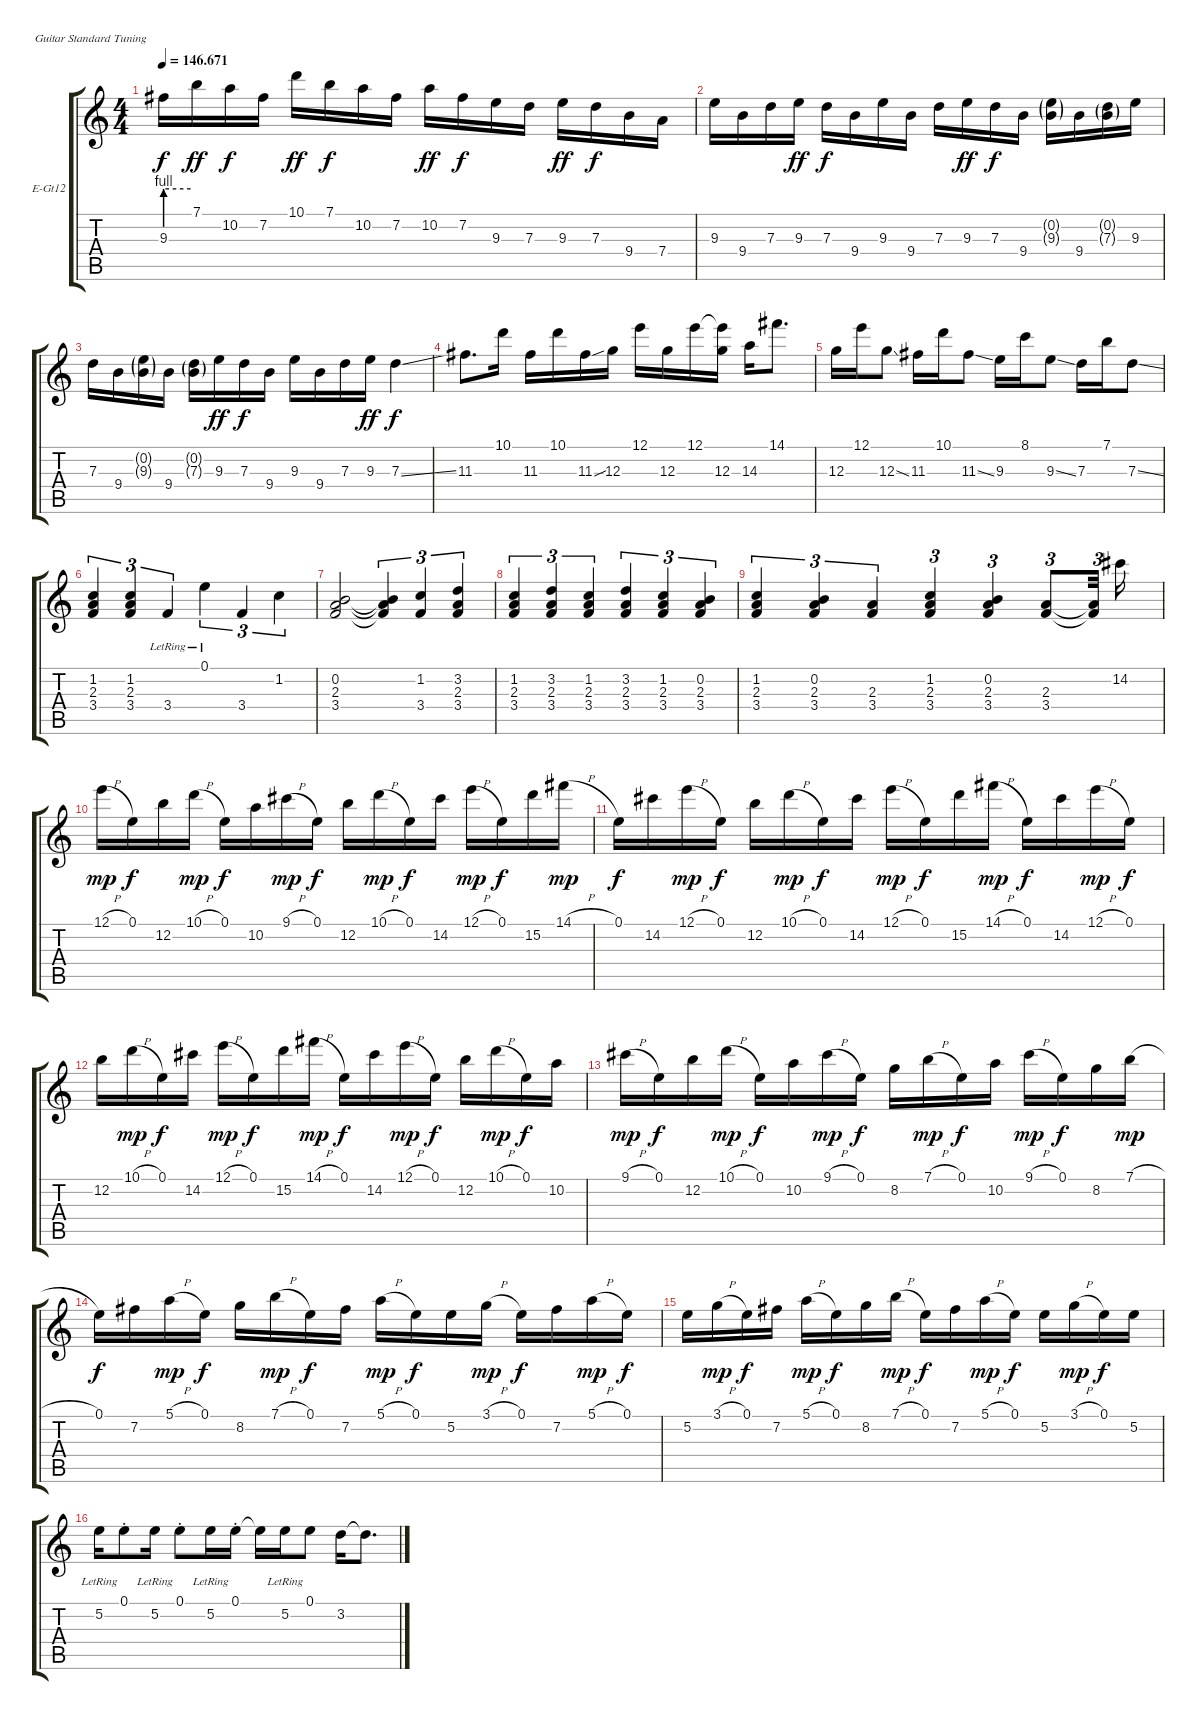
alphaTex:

\bracketExtendMode groupsimilarinstruments
\firstSystemTrackNameOrientation horizontal
\otherSystemsTrackNameOrientation horizontal
\track ("12 St. Electric Guitar" "E-Gt12") {instrument distortionguitar}
\staff {score tabs}
\tuning (E4 B3 G3 D3 A2 E2)
\ts (4 4)
\tempo
146.671
\accidentals auto
\clef g2
\ottava regular
\simile none
\scale
0.333333
\ks c
9.3{be (hold 0 4 60 4) t}.16{dy f} 7.1.16{dy ff} 10.2.16{dy f} 7.2.16 10.1.16{dy ff} 7.1.16{dy f} 10.2.16 7.2.16 10.2.16{dy ff} 7.2.16{dy f} 9.3.16 7.3.16 9.3.16{dy ff} 7.3.16{dy f} 9.4.16 7.4.16 |
\scale
0.333333 9.3.16 9.4.16 7.3.16 9.3.16{dy ff} 7.3.16{dy f} 9.4.16 9.3.16 9.4.16 7.3.16 9.3.16{dy ff} 7.3.16{dy f} 9.4.16 (0.2{g} 9.3{g}).16 9.4.16 (0.2{g} 7.3{g}).16 9.3.16 |
\scale
0.333333 7.3.16 9.4.16 (0.2{g} 9.3{g}).16 9.4.16 (0.2{g} 7.3{g}).16 9.3.16{dy ff} 7.3.16{dy f} 9.4.16 9.3.16 9.4.16 7.3.16 9.3.16{dy ff} 7.3{ss}.4{dy f} |
\scale
0.333333 11.3.8{d} 10.1.16 11.3.16 10.1.16 11.3{sou}.16 12.3.16 12.1.16 12.3.16 12.1.16 (12.1{t} 12.3).16 14.3.16 14.1.8{d} |
\scale
0.333333 12.3.16 12.1.16 12.3{ss}.8 11.3.16 10.1.16 11.3{ss}.8 9.3.16 8.1.16 9.3{ss}.8 7.3.16 7.1.16 7.3{ss}.8 |
\scale
0.333333 (2.3 1.2 3.4).4{tu (3 2)} (1.2 3.4 2.3).4{tu (3 2)} 3.4{lr}.4{tu (3 2)} 0.1{lr}.4{tu (3 2)} 3.4.4{tu (3 2)} 1.2.4{tu (3 2)} |
\scale
0.333333 (3.4 0.2 2.3).2 (3.4{t} 0.2{t} 2.3{t}).4{tu (3 2)} (1.2 3.4).4{tu (3 2)} (2.3 3.4 3.2).4{tu (3 2)} |
\scale
0.333333 (2.3 1.2 3.4).4{tu (3 2)} (2.3 3.2 3.4).4{tu (3 2)} (2.3 1.2 3.4).4{tu (3 2)} (2.3 3.2 3.4).4{tu (3 2)} (2.3 1.2 3.4).4{tu (3 2)} (2.3 0.2 3.4).4{tu (3 2)} |
\scale
0.333333 (2.3 1.2 3.4).4{tu (3 2)} (2.3 0.2 3.4).4{tu (3 2)} (2.3 3.4).4{tu (3 2)} (2.3 1.2 3.4).4{tu (3 2)} (2.3 0.2 3.4).4{tu (3 2)} (2.3 3.4).8{tu (3 2)} (2.3{t} 3.4{t}).32{tu (3 2)} 14.2.16 |
\scale
0.333333 12.1{h}.16{dy mp} 0.1.16{dy f} 12.2.16 10.1{h}.16{dy mp} 0.1.16{dy f} 10.2.16 9.1{h}.16{dy mp} 0.1.16{dy f} 12.2.16 10.1{h}.16{dy mp} 0.1.16{dy f} 14.2.16 12.1{h}.16{dy mp} 0.1.16{dy f} 15.2.16 14.1{h}.16{dy mp} |
\scale
0.333333 0.1.16{dy f} 14.2.16 12.1{h}.16{dy mp} 0.1.16{dy f} 12.2.16 10.1{h}.16{dy mp} 0.1.16{dy f} 14.2.16 12.1{h}.16{dy mp} 0.1.16{dy f} 15.2.16 14.1{h}.16{dy mp} 0.1.16{dy f} 14.2.16 12.1{h}.16{dy mp} 0.1.16{dy f} |
\scale
0.333333 12.2.16 10.1{h}.16{dy mp} 0.1.16{dy f} 14.2.16 12.1{h}.16{dy mp} 0.1.16{dy f} 15.2.16 14.1{h}.16{dy mp} 0.1.16{dy f} 14.2.16 12.1{h}.16{dy mp} 0.1.16{dy f} 12.2.16 10.1{h}.16{dy mp} 0.1.16{dy f} 10.2.16 |
\scale
0.333333 9.1{h}.16{dy mp} 0.1.16{dy f} 12.2.16 10.1{h}.16{dy mp} 0.1.16{dy f} 10.2.16 9.1{h}.16{dy mp} 0.1.16{dy f} 8.2.16 7.1{h}.16{dy mp} 0.1.16{dy f} 10.2.16 9.1{h}.16{dy mp} 0.1.16{dy f} 8.2.16 7.1{h}.16{dy mp} |
\scale
0.333333 0.1.16{dy f} 7.2.16 5.1{h}.16{dy mp} 0.1.16{dy f} 8.2.16 7.1{h}.16{dy mp} 0.1.16{dy f} 7.2.16 5.1{h}.16{dy mp} 0.1.16{dy f} 5.2.16 3.1{h}.16{dy mp} 0.1.16{dy f} 7.2.16 5.1{h}.16{dy mp} 0.1.16{dy f} |
\scale
0.333333 5.2.16 3.1{h}.16{dy mp} 0.1.16{dy f} 7.2.16 5.1{h}.16{dy mp} 0.1.16{dy f} 8.2.16 7.1{h}.16{dy mp} 0.1.16{dy f} 7.2.16 5.1{h}.16{dy mp} 0.1.16{dy f} 5.2.16 3.1{h}.16{dy mp} 0.1.16{dy f} 5.2.16 |
\scale
0.333333 5.2{lr}.16 0.1{st}.8 5.2{lr}.16 0.1{st}.8 5.2{lr}.16 0.1{st}.16 0.1{t}.16 5.2{lr}.16 0.1.8 3.2.16 3.2{t}.8{d}
